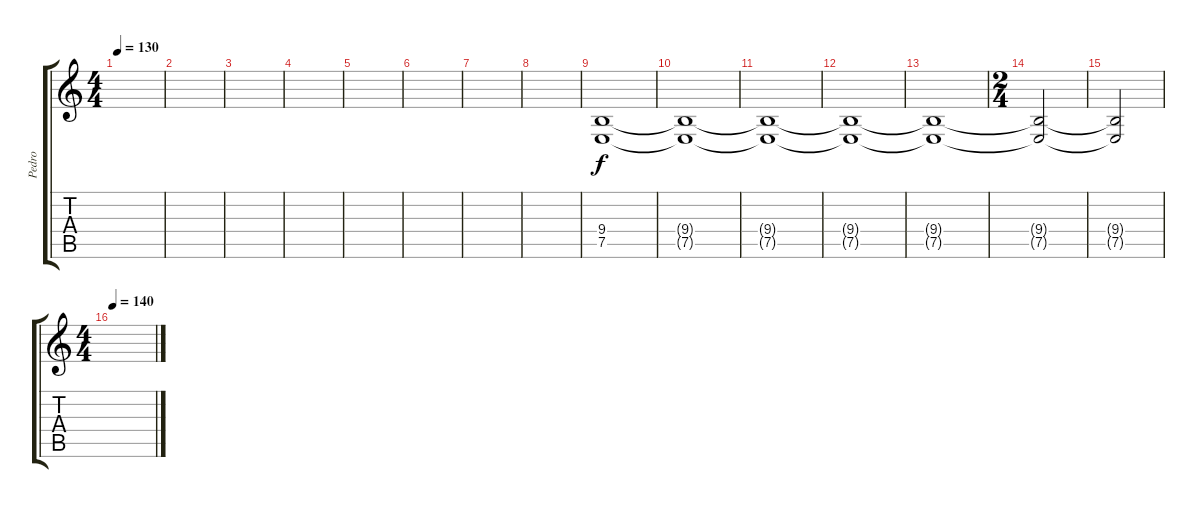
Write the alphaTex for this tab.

\track ("Pedro" "Pedro") {instrument synthstrings2}
\staff {score tabs}
\tuning (E4 B3 G3 D3 A2 E2) {hide}
\ts (4 4)
\tempo 130
\clef g2
\ks c
|
|
|
|
|
|
|
|
(9.4 7.5).1 |
(9.4{t} 7.5{t}).1 |
(9.4{t} 7.5{t}).1 |
(9.4{t} 7.5{t}).1 |
(9.4{t} 7.5{t}).1 |
\ts (2 4)
(9.4{t} 7.5{t}).2 |
(9.4{t} 7.5{t}).2 |
\ts (4 4)
\tempo 140
